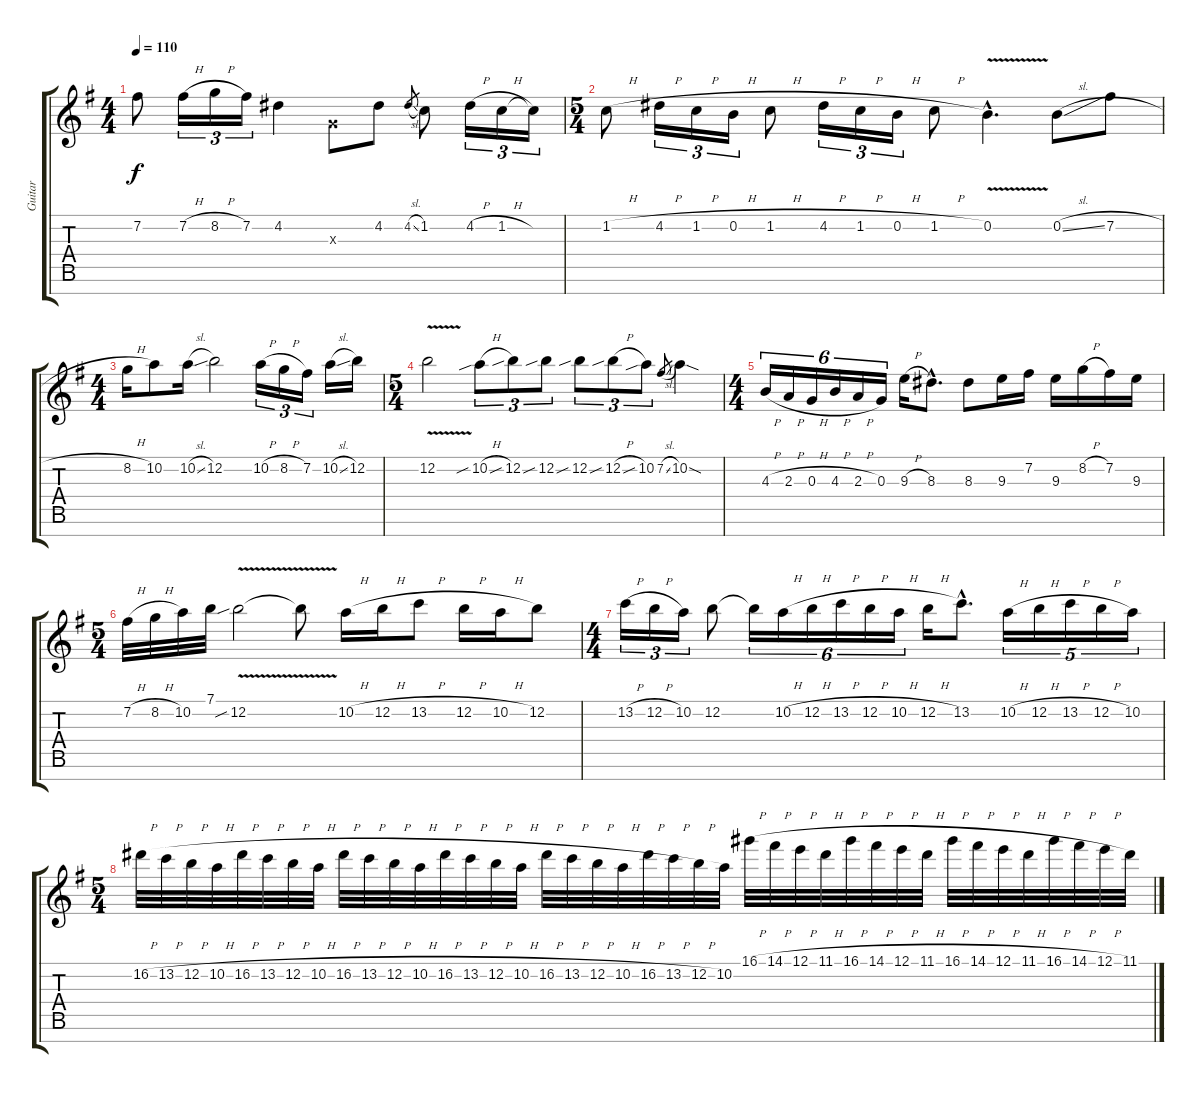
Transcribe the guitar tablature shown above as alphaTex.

\track ("Guitar" "Guitar") {instrument distortionguitar}
\staff {score tabs}
\tuning (E4 B3 G3 D3 A2 E2 B1) {hide}
\ts (4 4)
\tempo 110
\clef g2
\ks g
7.2{t}.8{dy f} 7.2{h}.16{tu (3 2)} 8.2{h}.16{tu (3 2)} 7.2.16{tu (3 2)} 4.2.4 0.3{x}.8 4.2.8 4.2{sl}.8{gr} 1.2.8 4.2{h}.16{tu (3 2)} 1.2{h}.16{tu (3 2)} 1.2{t}.16{tu (3 2)} |
\ts (5 4)
1.2{h}.8 4.2{h}.16{tu (3 2)} 1.2{h}.16{tu (3 2)} 0.2{h}.16{tu (3 2)} 1.2{h}.8 4.2{h}.16{tu (3 2)} 1.2{h}.16{tu (3 2)} 0.2{h}.16{tu (3 2)} 1.2{h}.8 0.2{v hac}.4{d} 0.2{sl}.8 7.2{h}.8 |
\ts (4 4)
8.2{h}.16 10.2.8 10.2{sl}.16 12.2.2 10.2{h}.16{tu (3 2)} 8.2{h}.16{tu (3 2)} 7.2.16{tu (3 2)} 10.2{sl}.16 12.2.16 |
\ts (5 4)
12.2{v}.2 10.2{sib h}.8{tu (3 2)} 12.2{sib}.8{tu (3 2)} 12.2{sib}.8{tu (3 2)} 12.2{sib}.8{tu (3 2)} 12.2{sib h}.8{tu (3 2)} 10.2{sib}.8{tu (3 2)} 7.2{sl}.8{gr} 10.2{sod}.4 |
\ts (4 4)
4.3{h}.16{tu (6 4)} 2.3{h}.16{tu (6 4)} 0.3{h}.16{tu (6 4)} 4.3{h}.16{tu (6 4)} 2.3{h}.16{tu (6 4)} 0.3.16{tu (6 4)} 9.3{h}.16 8.3{hac}.8{d} 8.3.8 9.3.16 7.2.16 9.3.16 8.2{h}.16 7.2.16 9.3.16 |
\ts (5 4)
7.2{h}.32 8.2{h}.32 10.2.32 7.1.32 12.2{v sib}.2 12.2{t}.8 10.2{h}.16 12.2{h}.16 13.2{h}.8 12.2{h}.16 10.2{h}.16 12.2.8 |
\ts (4 4)
13.2{h}.16{tu (3 2)} 12.2{h}.16{tu (3 2)} 10.2.16{tu (3 2)} 12.2.8 12.2{t}.16{tu (6 4)} 10.2{h}.16{tu (6 4)} 12.2{h}.16{tu (6 4)} 13.2{h}.16{tu (6 4)} 12.2{h}.16{tu (6 4)} 10.2{h}.16{tu (6 4)} 12.2{h}.16 13.2{hac}.8{d} 10.2{h}.16{tu (5 4)} 12.2{h}.16{tu (5 4)} 13.2{h}.16{tu (5 4)} 12.2{h}.16{tu (5 4)} 10.2.16{tu (5 4)} |
\ts (5 4)
16.2{h}.32 13.2{h}.32 12.2{h}.32 10.2{h}.32 16.2{h}.32 13.2{h}.32 12.2{h}.32 10.2{h}.32 16.2{h}.32 13.2{h}.32 12.2{h}.32 10.2{h}.32 16.2{h}.32 13.2{h}.32 12.2{h}.32 10.2{h}.32 16.2{h}.32 13.2{h}.32 12.2{h}.32 10.2{h}.32 16.2{h}.32 13.2{h}.32 12.2{h}.32 10.2.32 16.1{h}.32 14.1{h}.32 12.1{h}.32 11.1{h}.32 16.1{h}.32 14.1{h}.32 12.1{h}.32 11.1{h}.32 16.1{h}.32 14.1{h}.32 12.1{h}.32 11.1{h}.32 16.1{h}.32 14.1{h}.32 12.1{h}.32 11.1.32
